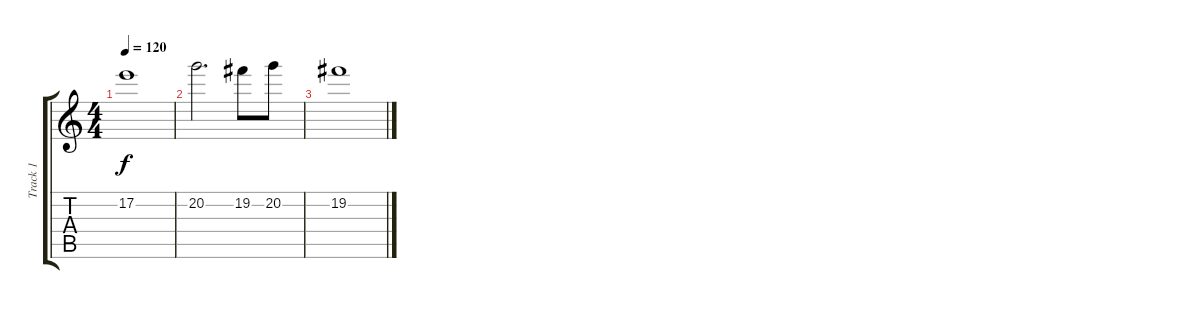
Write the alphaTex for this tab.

\track ("Track 1" "Track 1") {instrument overdrivenguitar}
\staff {score tabs}
\tuning (E4 B3 G3 D3 A2 E2) {hide}
\ts (4 4)
\tempo 120
\clef g2
\ks c
17.2.1{dy f} |
20.2.2{d} 19.2.8 20.2.8 |
19.2.1
